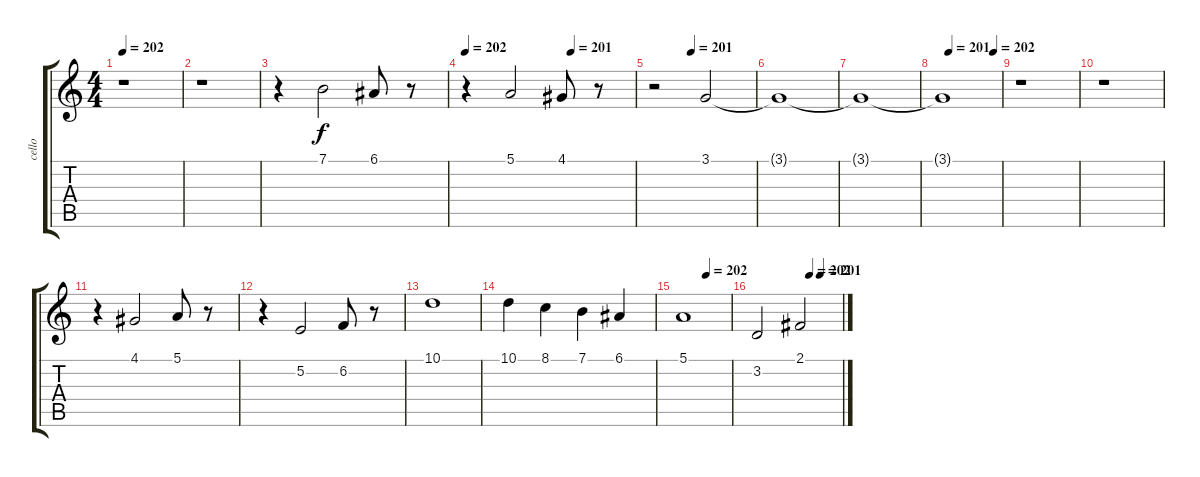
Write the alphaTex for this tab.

\track ("cello" "cello") {instrument stringensemble1}
\staff {score tabs}
\tuning (E4 B3 G3 D3 A2 E2) {hide}
\ts (4 4)
\tempo 202
\clef g2
\ks c
r.1{dy f} |
r.1 |
r.4 7.1.2 6.1.8 r.8 |
\tempo 202
\tempo (201 0.625)
r.4 5.1.2 4.1.8 r.8 |
\tempo (201 0.375)
r.2 3.1.2 |
3.1{t}.1 |
3.1{t}.1 |
\tempo (201 0.125)
\tempo (202 0.875)
3.1{t}.1 |
r.1 |
r.1 |
r.4 4.1.2 5.1.8 r.8 |
r.4 5.2.2 6.2.8 r.8 |
10.1.1 |
10.1.4{instrument stringensemble1} 8.1.4 7.1.4 6.1.4 |
\tempo (202 0.5)
5.1.1 |
\tempo (202 0.625)
\tempo (201 0.75)
3.2.2 2.1.2
